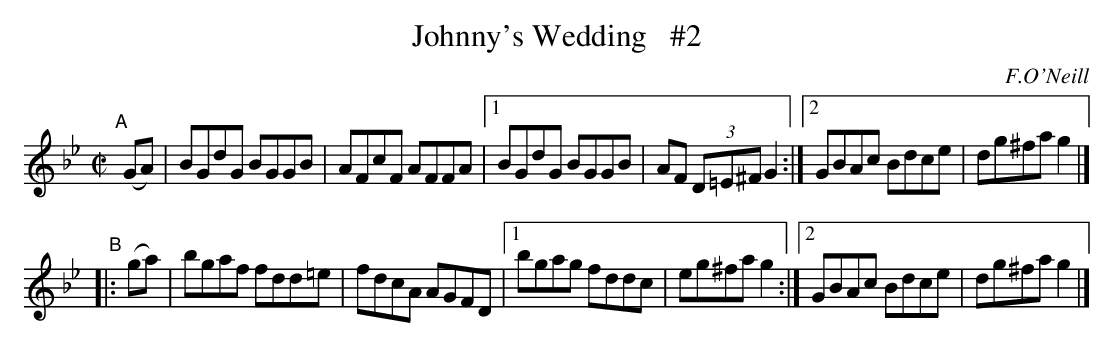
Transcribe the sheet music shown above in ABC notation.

X:1
T: Johnny's Wedding   #2
M: C|
L: 1/8
O: F.O'Neill
K: Gm
"^A"[|](GA) |\
   BGdG BGGB | AFcF AFFA |\
[1 BGdG BGGB | AF (3D=E^FG2 :|\
[2 GBAc Bdce | dg^fag2 |]
"^B"|: (ga) |\
   bgaf fdd=e | fdcA AGFD |\
[1 bgag fddc | eg^fag2 :|\
[2 GBAc Bdce | dg^fag2 |]
